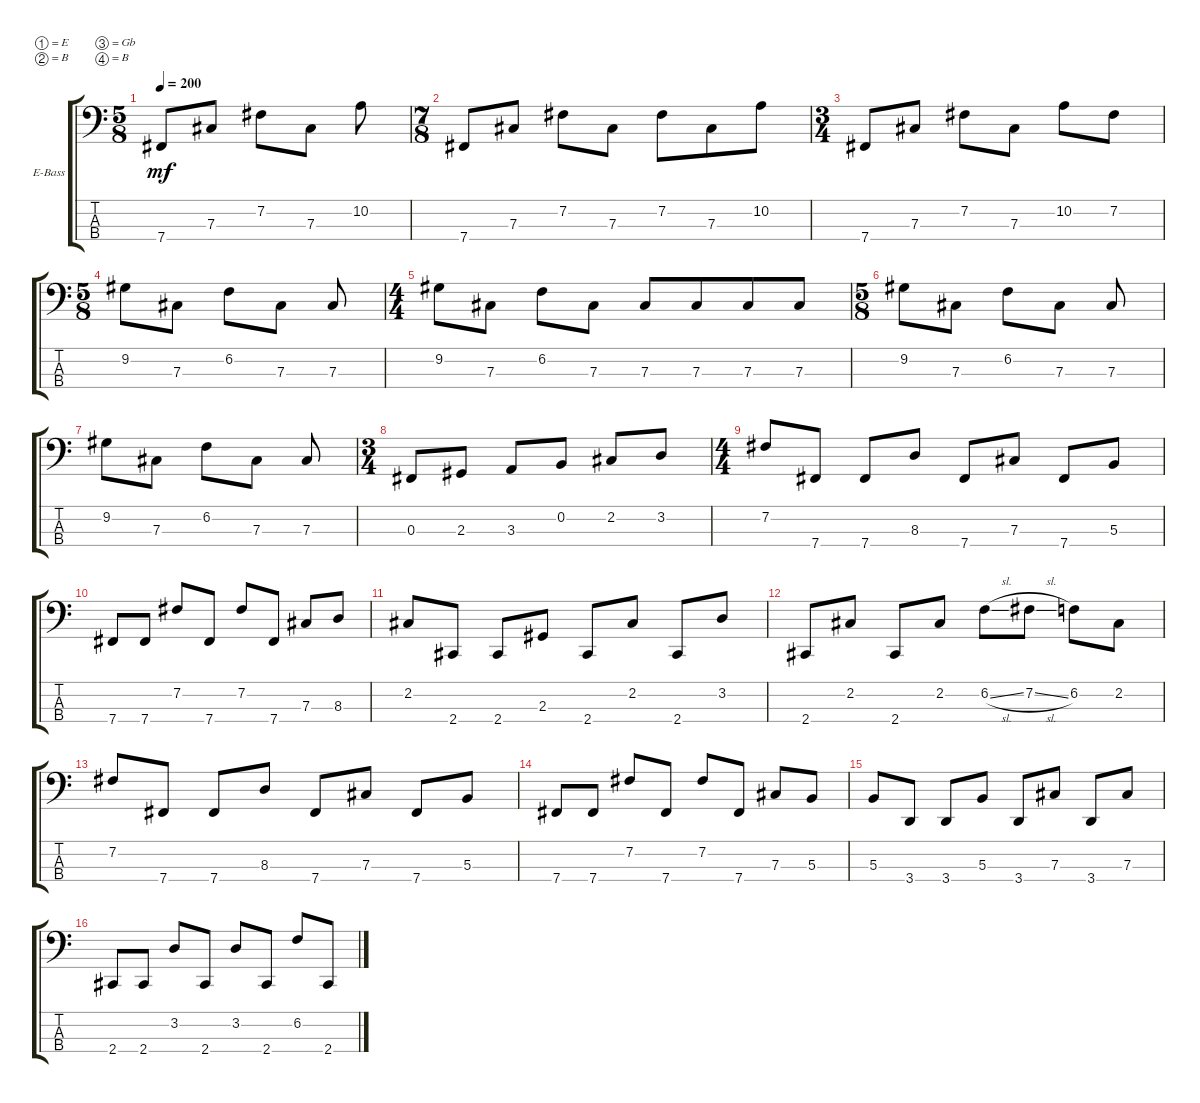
\bracketExtendMode groupsimilarinstruments
\firstSystemTrackNameOrientation horizontal
\otherSystemsTrackNameOrientation horizontal
\track ("Electric Bass" "E-Bass") {instrument electricbassfinger}
\staff {score tabs}
\tuning (E2 B1 Gb1 B0)
\ts (5 8)
\beaming (8 2 2 1)
\tempo 200
\clef f4
\scale
0.333333
\ks c
7.4.8{dy mf} 7.3.8 7.2.8 7.3.8 10.2.8 |
\ts (7 8)
\beaming (8 2 2 3)
\scale
0.333333 7.4.8 7.3.8 7.2.8 7.3.8 7.2.8 7.3.8 10.2.8 |
\ts (3 4)
\beaming (8 2 2 2)
\scale
0.333333 7.4.8 7.3.8 7.2.8 7.3.8 10.2.8 7.2.8 |
\ts (5 8)
\beaming (8 2 2 1)
\scale
0.333333 9.2.8 7.3.8 6.2.8 7.3.8 7.3.8 |
\ts (4 4)
\beaming (8 2 2 4)
\scale
0.39527 9.2.8 7.3.8 6.2.8 7.3.8 7.3.8 7.3.8 7.3.8 7.3.8 |
\ts (5 8)
\beaming (8 2 2 1)
\scale
0.39527 9.2.8 7.3.8 6.2.8 7.3.8 7.3.8 |
\scale
0.209459 9.2.8 7.3.8 6.2.8 7.3.8 7.3.8 |
\ts (3 4)
\beaming (8 2 2 2)
\scale
0.39527 0.3.8 2.3.8 3.3.8 0.2.8 2.2.8 3.2.8 |
\ts (4 4)
\beaming (8 2 2 2 2)
\scale
0.39527 7.2.8 7.4.8 7.4.8 8.3.8 7.4.8 7.3.8 7.4.8 5.3.8 |
\scale
0.209459 7.4.8 7.4.8 7.2.8 7.4.8 7.2.8 7.4.8 7.3.8 8.3.8 |
\scale
0.333333 2.2.8 2.4.8 2.4.8 2.3.8 2.4.8 2.2.8 2.4.8 3.2.8 |
\scale
0.333333 2.4.8 2.2.8 2.4.8 2.2.8 6.2{sl}.8 7.2{sl}.8 6.2.8 2.2.8 |
\scale
0.333333 7.2.8 7.4.8 7.4.8 8.3.8 7.4.8 7.3.8 7.4.8 5.3.8 |
\scale
0.333333 7.4.8 7.4.8 7.2.8 7.4.8 7.2.8 7.4.8 7.3.8 5.3.8 |
\scale
0.333333 5.3.8 3.4.8 3.4.8 5.3.8 3.4.8 7.3.8 3.4.8 7.3.8 |
\scale
0.333333 2.4.8 2.4.8 3.2.8 2.4.8 3.2.8 2.4.8 6.2.8 2.4.8
